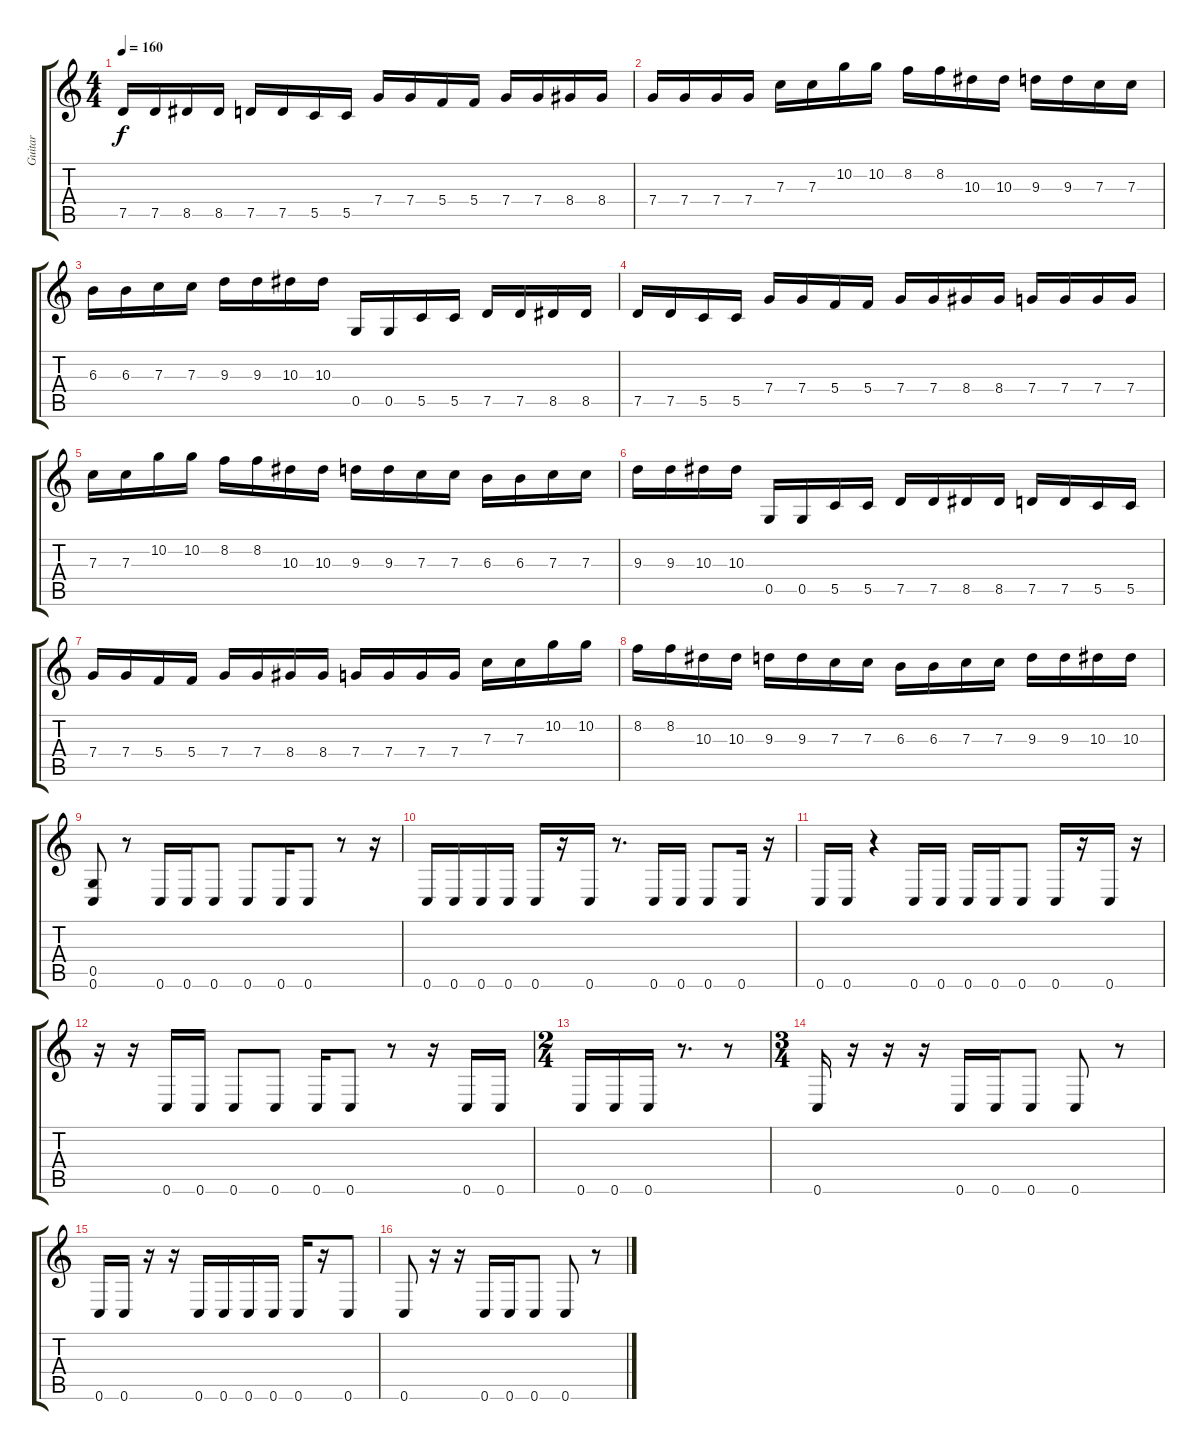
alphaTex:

\track ("Guitar" "Guitar") {instrument overdrivenguitar}
\staff {score tabs}
\tuning (D4 A3 F3 C3 G2 C2) {hide}
\ts (4 4)
\tempo 160
\clef g2
\ks c
7.5.16{dy f} 7.5.16 8.5.16 8.5.16 7.5.16 7.5.16 5.5.16 5.5.16 7.4.16 7.4.16 5.4.16 5.4.16 7.4.16 7.4.16 8.4.16 8.4.16 |
7.4.16 7.4.16 7.4.16 7.4.16 7.3.16 7.3.16 10.2.16 10.2.16 8.2.16 8.2.16 10.3.16 10.3.16 9.3.16 9.3.16 7.3.16 7.3.16 |
6.3.16 6.3.16 7.3.16 7.3.16 9.3.16 9.3.16 10.3.16 10.3.16 0.5.16 0.5.16 5.5.16 5.5.16 7.5.16 7.5.16 8.5.16 8.5.16 |
7.5.16 7.5.16 5.5.16 5.5.16 7.4.16 7.4.16 5.4.16 5.4.16 7.4.16 7.4.16 8.4.16 8.4.16 7.4.16 7.4.16 7.4.16 7.4.16 |
7.3.16 7.3.16 10.2.16 10.2.16 8.2.16 8.2.16 10.3.16 10.3.16 9.3.16 9.3.16 7.3.16 7.3.16 6.3.16 6.3.16 7.3.16 7.3.16 |
9.3.16 9.3.16 10.3.16 10.3.16 0.5.16 0.5.16 5.5.16 5.5.16 7.5.16 7.5.16 8.5.16 8.5.16 7.5.16 7.5.16 5.5.16 5.5.16 |
7.4.16 7.4.16 5.4.16 5.4.16 7.4.16 7.4.16 8.4.16 8.4.16 7.4.16 7.4.16 7.4.16 7.4.16 7.3.16 7.3.16 10.2.16 10.2.16 |
8.2.16 8.2.16 10.3.16 10.3.16 9.3.16 9.3.16 7.3.16 7.3.16 6.3.16 6.3.16 7.3.16 7.3.16 9.3.16 9.3.16 10.3.16 10.3.16 |
(0.5 0.6).8 r.8 0.6.16 0.6.16 0.6.8 0.6.8 0.6.16 0.6.8 r.8 r.16 |
0.6.16 0.6.16 0.6.16 0.6.16 0.6.16 r.16 0.6.16 r.8{d} 0.6.16 0.6.16 0.6.8 0.6.16 r.16 |
0.6.16 0.6.16 r.4 0.6.16 0.6.16 0.6.16 0.6.16 0.6.8 0.6.16 r.16 0.6.16 r.16 |
r.16 r.16 0.6.16 0.6.16 0.6.8 0.6.8 0.6.16 0.6.8 r.8 r.16 0.6.16 0.6.16 |
\ts (2 4)
0.6.16 0.6.16 0.6.16 r.8{d} r.8 |
\ts (3 4)
0.6.16 r.16 r.16 r.16 0.6.16 0.6.16 0.6.8 0.6.8 r.8 |
0.6.16 0.6.16 r.16 r.16 0.6.16 0.6.16 0.6.16 0.6.16 0.6.16 r.16 0.6.8 |
0.6.8 r.16 r.16 0.6.16 0.6.16 0.6.8 0.6.8 r.8
